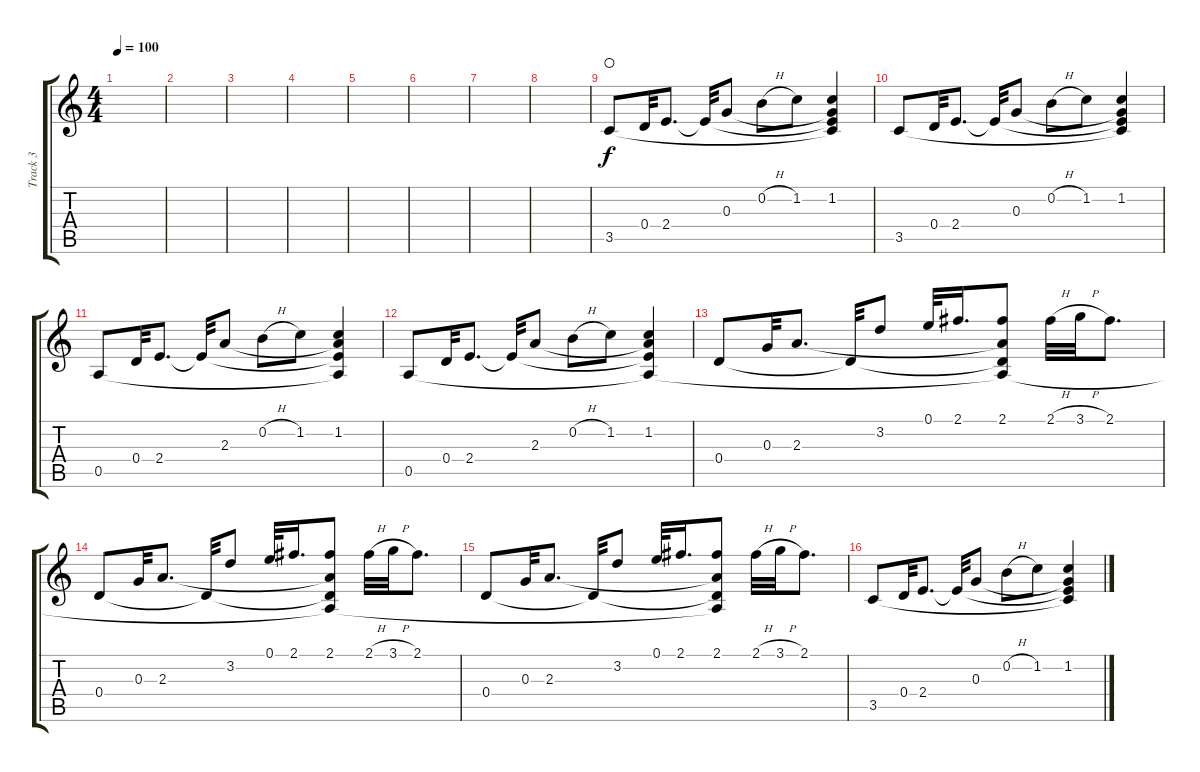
\track ("Track 3" "Track 3") {instrument distortionguitar}
\staff {score tabs}
\tuning (E4 B3 G3 D3 A2 E2) {hide}
\ts (4 4)
\tempo 100
\clef g2
\ks c
|
|
|
|
|
|
|
|
3.5.8{volume 4 waho} 0.4.32 2.4.8{d} 2.4{t}.32 0.3.8 0.2{h}.8 1.2.8 (1.2 0.3{t} 2.4{t} 3.5{t}).4 |
3.5.8 0.4.32 2.4.8{d} 2.4{t}.32 0.3.8 0.2{h}.8 1.2.8 (1.2 0.3{t} 2.4{t} 3.5{t}).4 |
0.5.8 0.4.32 2.4.8{d} 2.4{t}.32 2.3.8 0.2{h}.8 1.2.8 (1.2 2.3{t} 2.4{t} 0.5{t}).4 |
0.5.8 0.4.32 2.4.8{d} 2.4{t}.32 2.3.8 0.2{h}.8 1.2.8 (1.2 2.3{t} 2.4{t} 0.5{t}).4 |
0.4.8 0.3.32 2.3.8{d} 0.4{t}.32 3.2.8 0.1.32 2.1.16{d} (2.1 2.3{t} 0.4{t} 0.5{t}).8 2.1{h}.32 3.1{h}.32 2.1.8{d} |
0.4.8 0.3.32 2.3.8{d} 0.4{t}.32 3.2.8 0.1.32 2.1.16{d} (2.1 2.3{t} 0.4{t} 0.5{t}).8 2.1{h}.32 3.1{h}.32 2.1.8{d} |
0.4.8 0.3.32 2.3.8{d} 0.4{t}.32 3.2.8 0.1.32 2.1.16{d} (2.1 2.3{t} 0.4{t} 0.5{t}).8 2.1{h}.32 3.1{h}.32 2.1.8{d} |
3.5.8 0.4.32 2.4.8{d} 2.4{t}.32 0.3.8 0.2{h}.8 1.2.8 (1.2 0.3{t} 2.4{t} 3.5{t}).4
